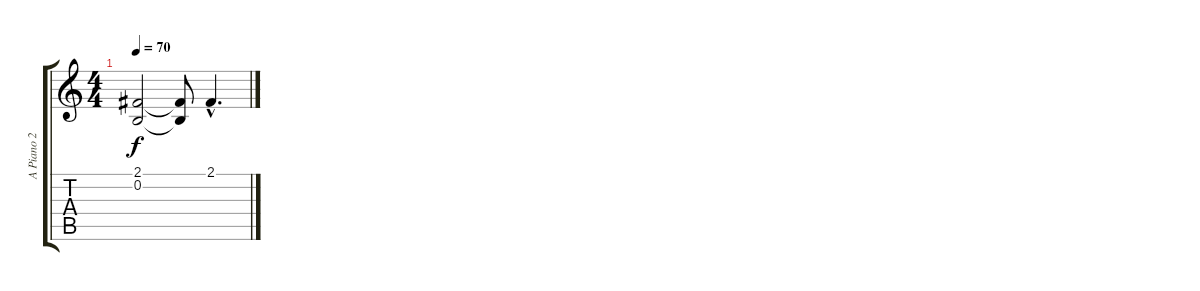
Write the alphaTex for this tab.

\track ("A Piano 2" "A Piano 2") {instrument brightacousticpiano}
\staff {score tabs}
\tuning (E4 B3 G3 D3 A2 E2) {hide}
\ts (4 4)
\tempo 70
\clef g2
\ks c
(2.1 0.2).2{dy f} (2.1{t} 0.2{t}).8 2.1{hac}.4{d}
